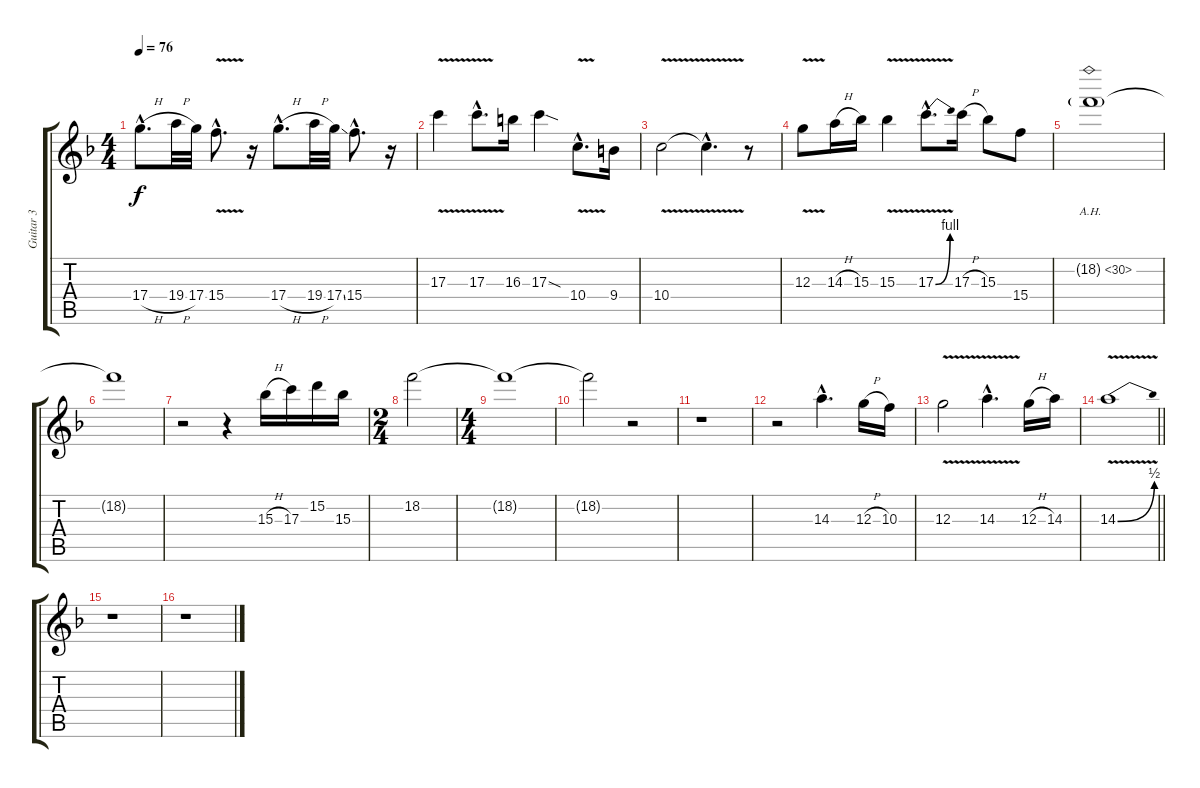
\track ("Guitar 3" "Guitar 3") {instrument electricguitarjazz}
\staff {score tabs}
\tuning (E4 B3 G3 D3 A2 E2) {hide}
\ts (4 4)
\tempo 76
\clef g2
\ks f
17.4{h hac}.8{d dy f} 19.4{h}.32 17.4.32 15.4{v hac}.8{d} r.16 17.4{h hac}.8{d} 19.4{h}.32 17.4{ss}.32 15.4{hac}.8{d} r.16 |
17.3{v}.4 17.3{v hac}.8{d} 16.3.16 17.3{sod}.4 10.4{v hac}.8{d} 9.4.16 |
10.4{v}.2 10.4{hac t}.4{d} r.8 |
12.3{v}.8 14.3{h}.16 15.3.16 15.3{v}.4 17.3{be (bend 0 0 60 4) v hac}.8{d} 17.3{h}.16 15.3.8 15.4.8 |
18.2{ah 12 g}.1 |
18.2{t}.1 |
r.2 r.4 15.3{h}.16 17.3.16 15.2.16 15.3.16 |
\ts (2 4)
18.2.2 |
\ts (4 4)
18.2{t}.1 |
18.2{t}.2 r.2 |
r.1 |
r.2 14.3{hac}.4{d} 12.3{h}.16 10.3.16 |
12.3{v}.2 14.3{v hac}.4{d} 12.3{h}.16 14.3.16 |
\barLineRight lightlight
14.3{be (bend 0 0 60 2) v}.1 |
r.1 |
r.1
